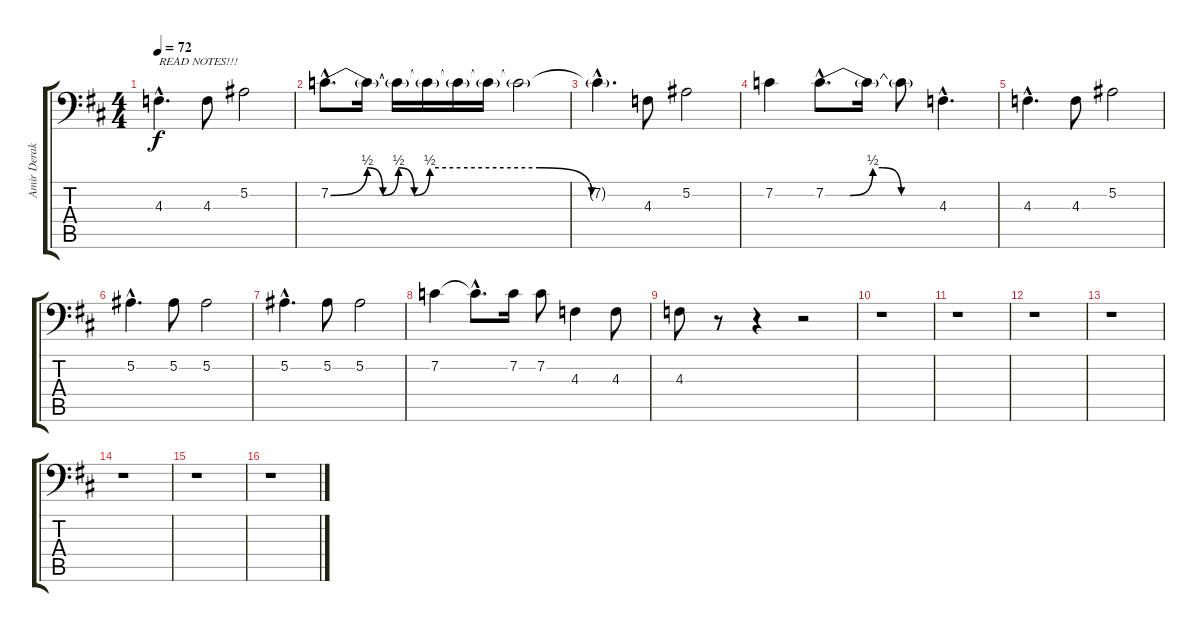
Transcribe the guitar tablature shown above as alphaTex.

\track ("Amir Derakh (6-String Gtr. Synth 1)" "Amir Derak") {instrument lead1square}
\staff {score tabs}
\tuning (Bb3 F3 Db3 Ab2 Eb2 Bb1) {hide}
\ts (4 4)
\tempo 72
\clef f4
\ks d
4.3{hac}.4{d txt "READ NOTES!!!" dy f instrument lead1square} 4.3.8 5.2.2 |
7.2{be (custom 0 0 7 2 10 0 13 2 16 0 19 2 40 2 50 0 60 0) hac}.8{d} 7.2{t}.16 7.2{t}.16 7.2{t}.16 7.2{t}.16 7.2{t}.16 7.2{t}.2 |
7.2{hac t}.4{d} 4.3.8 5.2.2 |
7.2.4 7.2{be (custom 0 0 13 0 25 2 30 2 40 0 60 0) hac}.8{d} 7.2{t}.16 7.2{t}.8 4.3{hac}.4{d} |
4.3{hac}.4{d} 4.3.8 5.2.2 |
5.2{hac}.4{d} 5.2.8 5.2.2 |
5.2{hac}.4{d} 5.2.8 5.2.2 |
7.2.4 7.2{hac t}.8{d} 7.2.16 7.2.8 4.3.4 4.3.8 |
4.3.8 r.8 r.4 r.2 |
r.1 |
r.1 |
r.1 |
r.1 |
r.1 |
r.1 |
r.1
